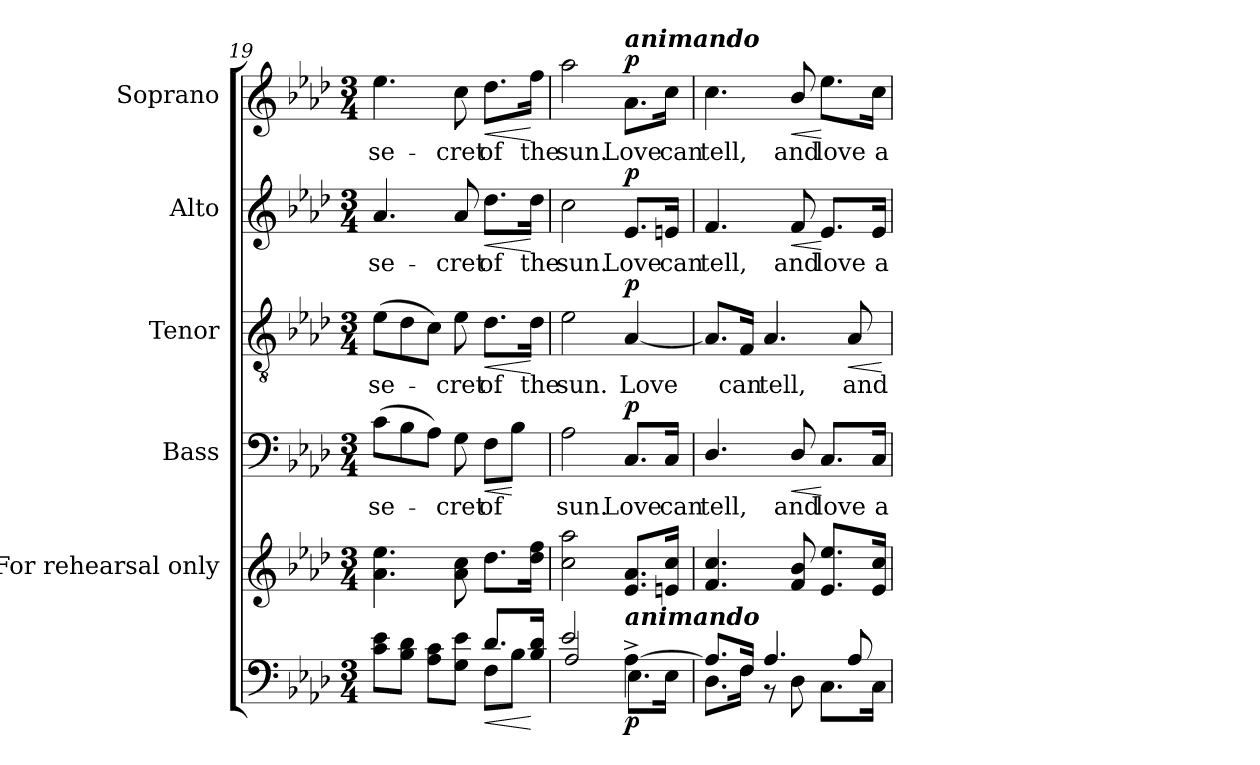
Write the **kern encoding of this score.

**kern	**dynam	**kern	**kern	**text	**dynam	**kern	**text	**dynam	**kern	**text	**dynam	**kern	**text	**dynam
*part6	*part6	*part5	*part4	*part4	*part4	*part3	*part3	*part3	*part2	*part2	*part2	*part1	*part1	*part1
*staff6	*staff6	*staff5	*staff4	*staff4	*staff4	*staff3	*staff3	*staff3	*staff2	*staff2	*staff2	*staff1	*staff1	*staff1
*	*	*I"For  rehearsal  only	*I"Bass	*	*	*I"Tenor	*	*	*I"Alto	*	*	*I"Soprano	*	*
*	*	*	*I'B	*	*	*I'T	*	*	*I'A	*	*	*I'S	*	*
*clefF4	*	*clefG2	*clefF4	*	*	*clefGv2	*	*	*clefG2	*	*	*clefG2	*	*
*	*	*	*	*	*	*ITrd7c12	*	*	*	*	*	*	*	*
*k[b-e-a-d-]	*	*k[b-e-a-d-]	*k[b-e-a-d-]	*	*	*k[b-e-a-d-]	*	*	*k[b-e-a-d-]	*	*	*k[b-e-a-d-]	*	*
*A-:	*	*A-:	*A-:	*	*	*A-:	*	*	*A-:	*	*	*A-:	*	*
*M3/4	*	*M3/4	*M3/4	*	*	*M3/4	*	*	*M3/4	*	*	*M3/4	*	*
=19	=19	=19	=19	=19	=19	=19	=19	=19	=19	=19	=19	=19	=19	=19
*^	*	*	*	*	*	*	*	*	*	*	*	*	*	*
!	!	!	!	!	!LO:LY:b:color=#000000	!	!	!	!	!	!	!	!	!	!
!	!	!	!	!	!	!	!	!LO:LY:b:color=#000000	!	!	!	!	!	!	!
!	!	!	!	!	!	!	!	!	!	!	!LO:LY:b:color=#000000	!	!	!	!
!	!	!	!	!	!	!	!	!	!	!	!	!	!	!LO:LY:b:color=#000000	!
8ci\ 8e-iL	2ryy	.	4.a-i\ 4.ee-i	(8ci\L	se-	.	(8E-i\L	se-	.	4.a-i/	se-	.	4.ee-i\	se-	.
8B-i\ 8d-iJ	.	.	.	8B-i\	.	.	8D-i\	.	.	.	.	.	.	.	.
8A-i\ 8ciL	.	.	.	8A-i\J)	.	.	8Ci\J)	.	.	.	.	.	.	.	.
!	!	!	!	!	!LO:LY:b:color=#000000	!	!	!	!	!	!	!	!	!	!
!	!	!	!	!	!	!	!	!LO:LY:b:color=#000000	!	!	!	!	!	!	!
!	!	!	!	!	!	!	!	!	!	!	!LO:LY:b:color=#000000	!	!	!	!
!	!	!	!	!	!	!	!	!	!	!	!	!	!	!LO:LY:b:color=#000000	!
8Gi\ 8e-iJ	.	.	8a-i\ 8cci	8Gi\	-cret	.	8E-i\	-cret	.	8a-i/	-cret	.	8cci\	-cret	.
!	!	!LO:HP:b	!	!	!	!	!	!	!	!	!	!	!	!	!
!	!	!	!	!	!LO:LY:b:color=#000000	!LO:HP:b	!	!	!	!	!	!	!	!	!
!	!	!	!	!	!	!	!	!LO:LY:b:color=#000000	!LO:HP:b	!	!	!	!	!	!
!	!	!	!	!	!	!	!	!	!	!	!LO:LY:b:color=#000000	!LO:HP:b	!	!	!
!	!	!	!	!	!	!	!	!	!	!	!	!	!	!LO:LY:b:color=#000000	!LO:HP:b
8.d-i/L	8Fi\L	<	8.dd-i\L	8Fi\L	of	<	8.D-i\L	of	<	8.dd-i\L	of	<	8.dd-i\L	of	<
.	8B-i\J	.	.	8B-i\J	.	[	.	.	.	.	.	.	.	.	.
!	!	!	!	!	!	!	!	!LO:LY:b:color=#000000	!	!	!	!	!	!	!
!	!	!	!	!	!	!	!	!	!	!	!LO:LY:b:color=#000000	!	!	!	!
!	!	!	!	!	!	!	!	!	!	!	!	!	!	!LO:LY:b:color=#000000	!
16B-i/ 16d-iJk	.	[	16dd-i\ 16ffiJk	.	.	.	16D-i\Jk	the	[	16dd-i\Jk	the	[	16ffi\Jk	the	[
!!LO:PB:g=z
=20	=20	=20	=20	=20	=20	=20	=20	=20	=20	=20	=20	=20	=20	=20	=20
!	!	!	!	!	!LO:LY:b:color=#000000	!	!	!	!	!	!	!	!	!	!
!	!	!	!	!	!	!	!	!LO:LY:b:color=#000000	!	!	!	!	!	!	!
!	!	!	!	!	!	!	!	!	!	!	!LO:LY:b:color=#000000	!	!	!	!
!	!	!	!	!	!	!	!	!	!	!	!	!	!	!LO:LY:b:color=#000000	!
2e-i/	2A-i/	.	2cci\ 2aa-i	2A-i\	sun.	.	2E-i\	sun.	.	2cci\	sun.	.	2aa-i\	sun.	.
!	!	!	!	!	!LO:LY:b:color=#000000	!	!	!	!	!	!	!	!	!	!
!	!	!	!	!	!	!	!	!LO:LY:b:color=#000000	!	!	!	!	!	!	!
!	!	!	!	!	!	!	!	!	!	!	!LO:LY:b:color=#000000	!	!	!	!
!	!	!	!	!	!	!	!	!	!	!	!	!	!LO:TX:a:Bi:t=animando	!	!
!LO:TX:a:Bi:t=animando	!	!	!	!	!	!	!	!	!	!	!	!	!	!	!
!	!	!	!	!	!	!	!	!	!	!	!	!	!	!LO:LY:b:color=#000000	!
[4A-^i\	8.E-i\L	p	8.e-i/ 8.a-iL	8.Ci/L	Love	p	[4AA-i/	Love	p	8.e-i/L	Love	p	8.a-i\L	Love	p
!	!	!	!	!	!LO:LY:b:color=#000000	!	!	!	!	!	!	!	!	!	!
!	!	!	!	!	!	!	!	!	!	!	!LO:LY:b:color=#000000	!	!	!	!
!	!	!	!	!	!	!	!	!	!	!	!	!	!	!LO:LY:b:color=#000000	!
.	16E-i\Jk	.	16eni/ 16cciJk	16Ci/Jk	can	.	.	.	.	16eni/Jk	can	.	16cci\Jk	can	.
=21	=21	=21	=21	=21	=21	=21	=21	=21	=21	=21	=21	=21	=21	=21	=21
!	!	!	!	!	!LO:LY:b:color=#000000	!	!	!	!	!	!	!	!	!	!
!	!	!	!	!	!	!	!	!	!	!	!LO:LY:b:color=#000000	!	!	!	!
!	!	!	!	!	!	!	!	!	!	!	!	!	!	!LO:LY:b:color=#000000	!
8.A-i/L]	8.D-i\L	.	4.fi/ 4.cci	4.D-i/	tell,	.	8.AA-i/L]	.	.	4.fi/	tell,	.	4.cci\	tell,	.
!	!	!	!	!	!	!	!	!LO:LY:b:color=#000000	!	!	!	!	!	!	!
16Fi/Jk	16Fi\Jk	.	.	.	.	.	16FFi/Jk	can	.	.	.	.	.	.	.
!	!	!	!	!	!	!	!	!LO:LY:b:color=#000000	!	!	!	!	!	!	!
4.A-i/	8r	.	.	.	.	.	4.AA-i/	tell,	.	.	.	.	.	.	.
!	!	!	!	!	!LO:LY:b:color=#000000	!LO:HP:b	!	!	!	!	!	!	!	!	!
!	!	!	!	!	!	!	!	!	!	!	!LO:LY:b:color=#000000	!LO:HP:b	!	!	!
!	!	!	!	!	!	!	!	!	!	!	!	!	!	!LO:LY:b:color=#000000	!LO:HP:b
.	8D-i\	.	8fi/ 8b-i	8D-i/	and	<	.	.	.	8fi/	and	<	8b-i/	and	<
!	!	!	!	!	!LO:LY:b:color=#000000	!	!	!	!	!	!	!	!	!	!
!	!	!	!	!	!	!	!	!	!	!	!LO:LY:b:color=#000000	!	!	!	!
!	!	!	!	!	!	!	!	!	!	!	!	!	!	!LO:LY:b:color=#000000	!
.	8.Ci\L	.	8.e-i/ 8.ee-iL	8.Ci/L	love	[	.	.	.	8.e-i/L	love	[	8.ee-i\L	love	[
!	!	!	!	!	!	!	!	!LO:LY:b:color=#000000	!LO:HP:b	!	!	!	!	!	!
8A-i/	.	.	.	.	.	.	8AA-i/	and	<	.	.	.	.	.	.
!	!	!	!	!	!LO:LY:b:color=#000000	!	!	!	!	!	!	!	!	!	!
!	!	!	!	!	!	!	!	!	!	!	!LO:LY:b:color=#000000	!	!	!	!
!	!	!	!	!	!	!	!	!	!	!	!	!	!	!LO:LY:b:color=#000000	!
.	16Ci\Jk	.	16e-i/ 16cciJk	16Ci/Jk	a-	.	.	.	.	16e-i/Jk	a-	.	16cci\Jk	a-	.
*v	*v	*	*	*	*	*	*	*	*	*	*	*	*	*	*
.	.	.	.	.	.	.	.	[	.	.	.	.	.	.
=	=	=	=	=	=	=	=	=	=	=	=	=	=	=
*-	*-	*-	*-	*-	*-	*-	*-	*-	*-	*-	*-	*-	*-	*-
